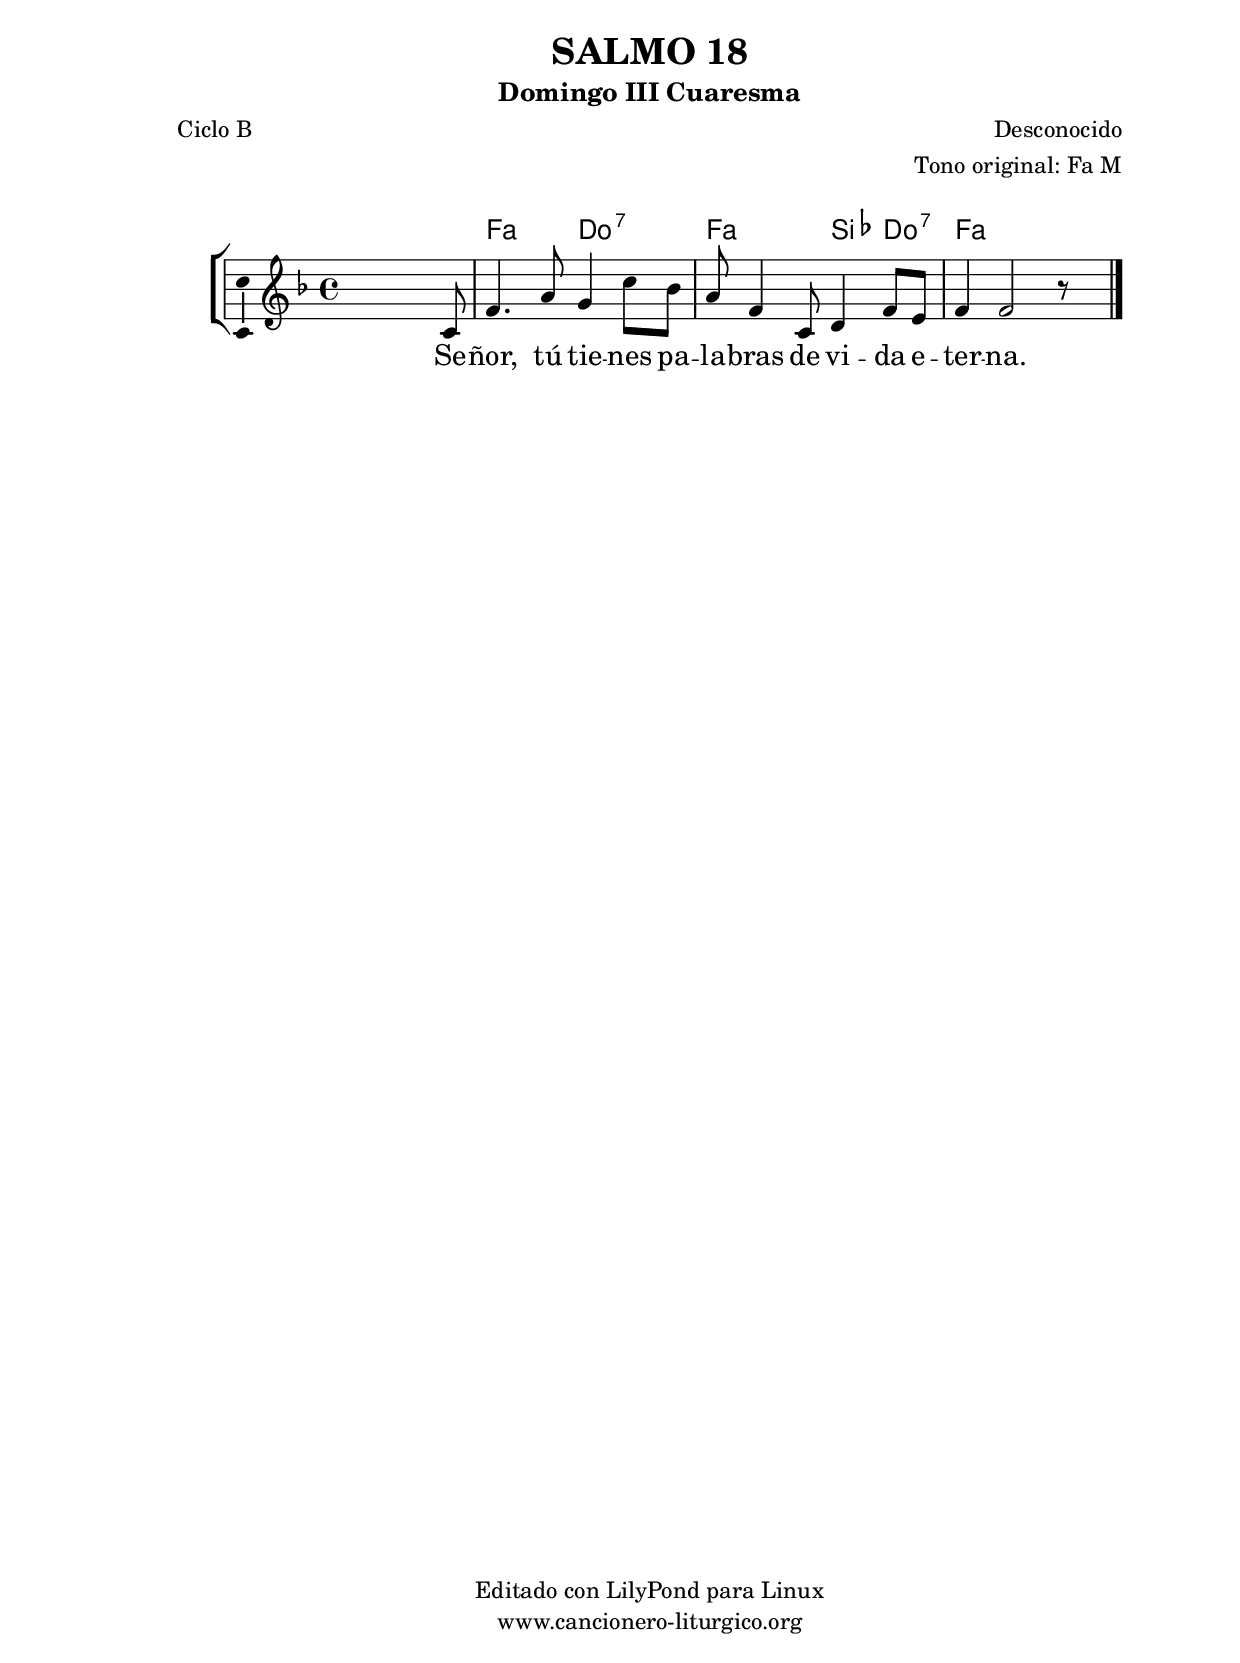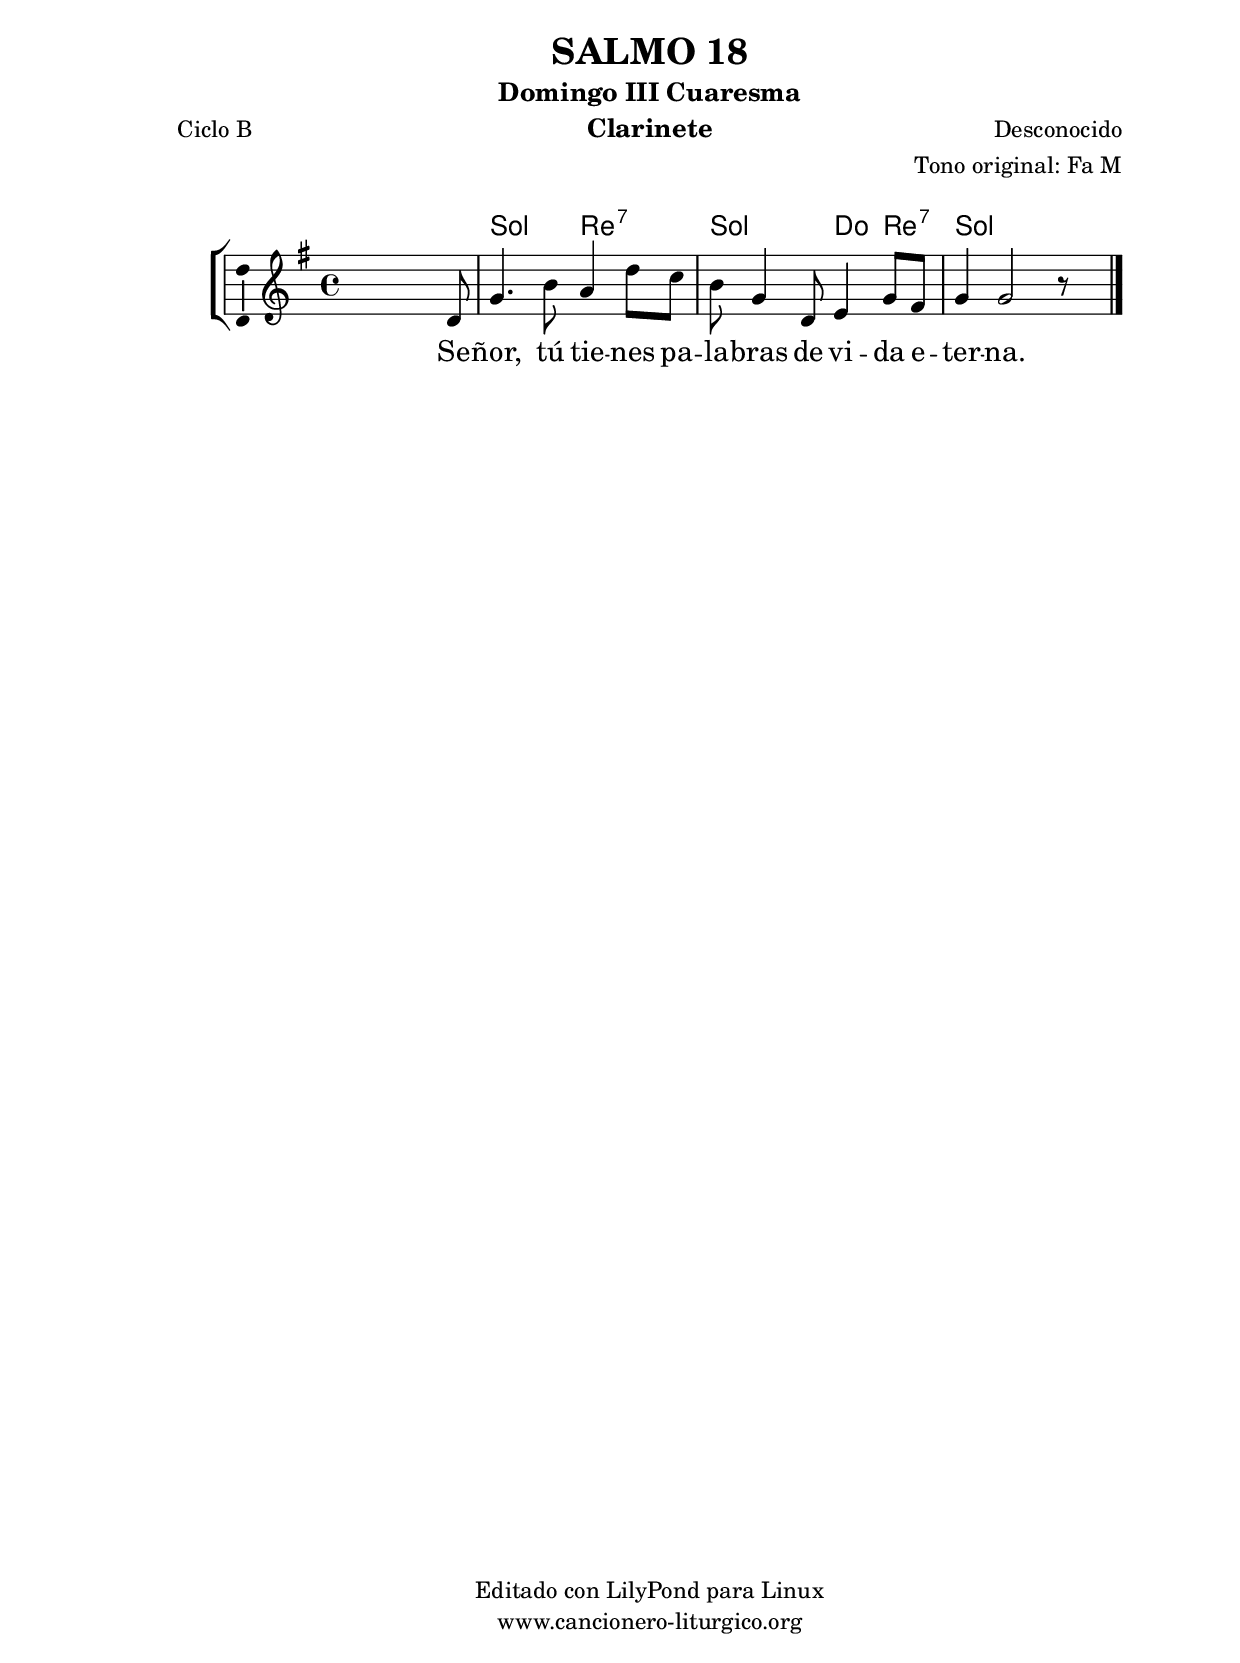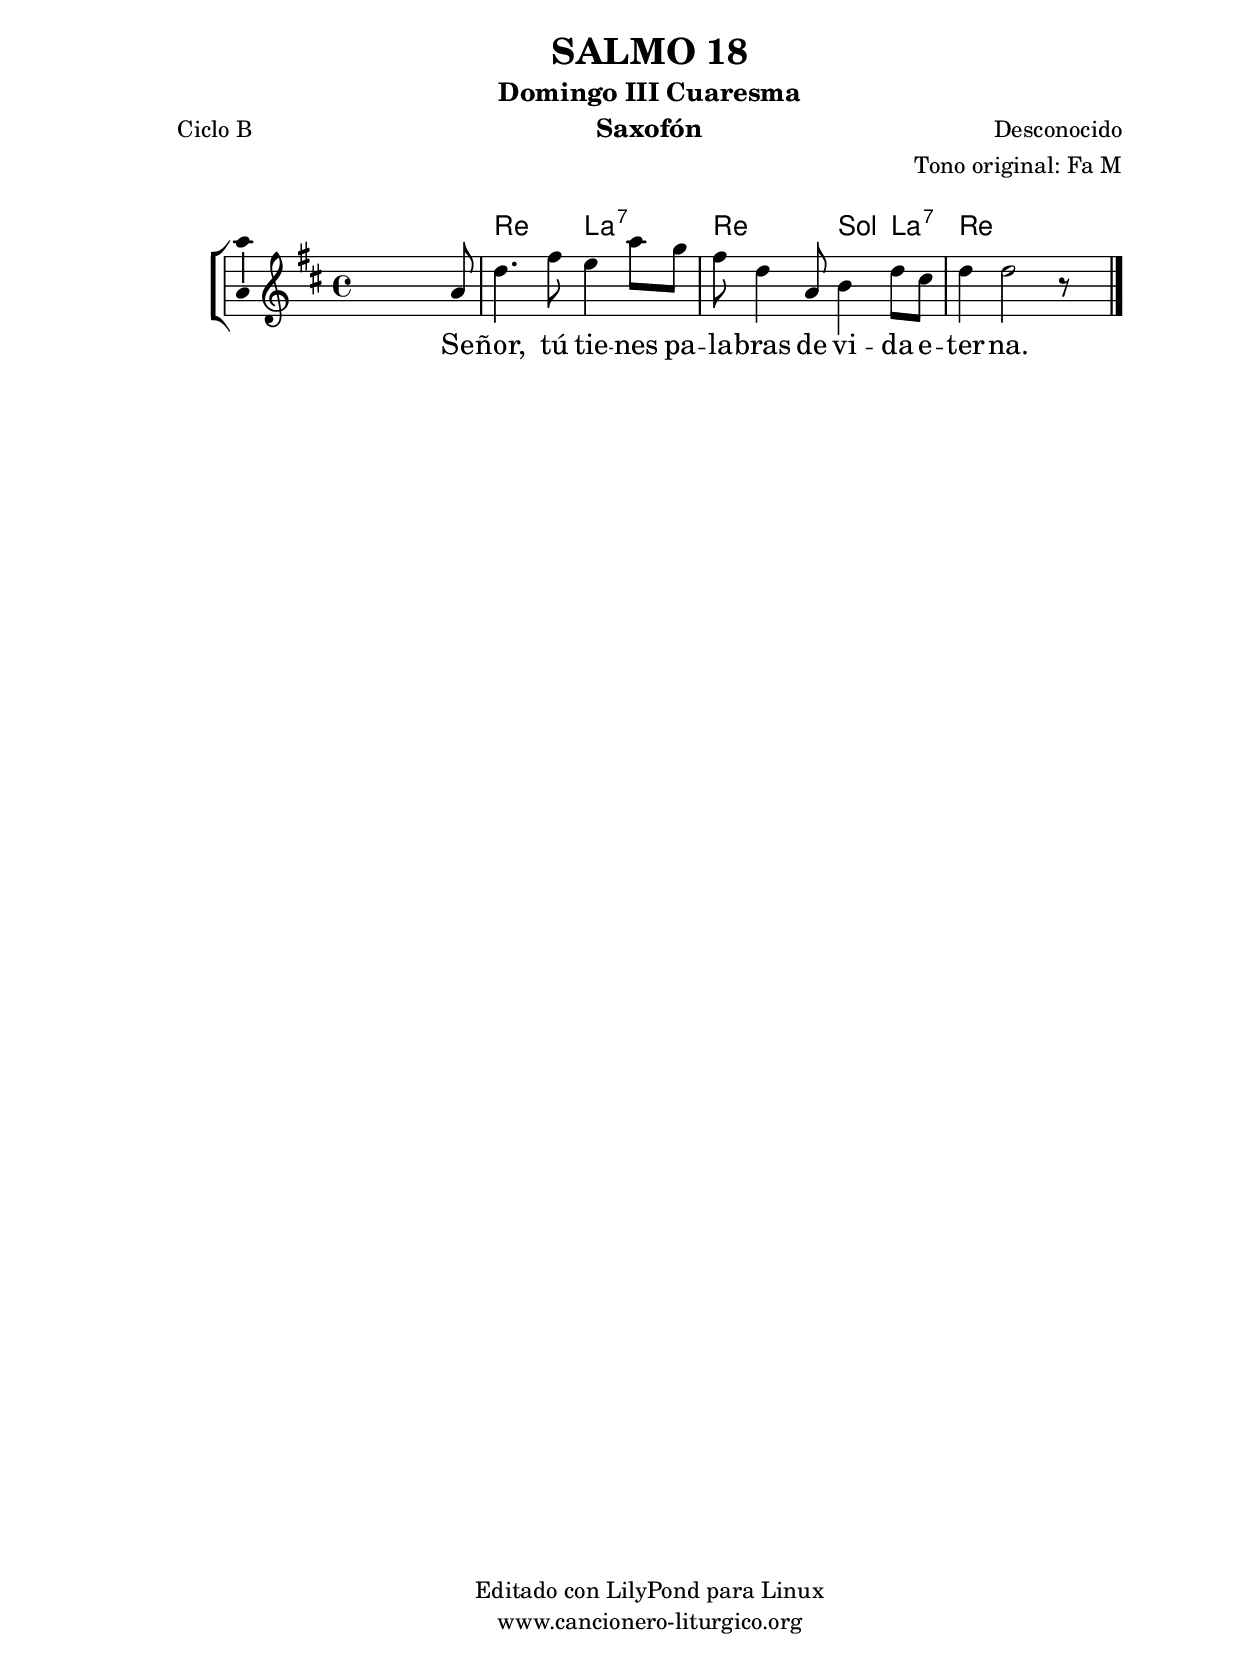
%
%para convertir .midi en .wav:
%timidity filename.midi -Ow -o finename.wav
%
%
%Para convertir de .wav a .mp3:
%lame -h -m j filename.wav
%
%
%para escuchar el midi:
%timidity nombrefichero.midi
%


%versión de lilypond para la que se ha escrito esta partitura:
\version "2.16.0"

	%Tamaño papel
	#(set-default-paper-size "a4")
	%Tamaño partitura
	#(set-global-staff-size 20)
	%No responde al pulsar sobre una nota
	#(ly:set-option 'point-and-click #f)

%parámetros del encabezamiento:
\header {
	title = "SALMO 18"
	subtitle = "Domingo III Cuaresma"
	composer = "Desconocido"
	poet = "Ciclo B"
	meter = ""
	arranger = "Tono original: Fa M"
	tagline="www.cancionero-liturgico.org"
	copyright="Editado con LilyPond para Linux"
	}

%parámetros asociados al papel:
\paper  {
	oddHeaderMarkup = \markup {\fill-line { \on-the-fly #not-first-page \fromproperty #'header:title \on-the-fly #not-first-page \fromproperty #'header:composer }}
	evenHeaderMarkup = \markup {\fill-line { \fromproperty #'header:composer \fromproperty #'header:title }}
	#(set-paper-size "a4")
	print-page-number = ##f
	first-page-number = 1
	print-first-page-number = ##f
%	head-separation = 3.0 \cm
	top-margin = 2.0 \cm
	bottom-margin = 0.5\cm
%%%	bottom-margin = -1.0\cm
	left-margin = 3.0 \cm
	line-width = 16.0 \cm 
	indent = 8\mm
	interscoreline = 2.\mm
	between-system-space = 15\mm
%	para que las partituras no llenen la hoja:
	ragged-bottom = ##t
%	idem para la última hoja:
	ragged-last-bottom = ##f
%	para que las partituras llenen el ancho del papel:
	ragged-last = ##f
	after-title-space = 2.5 \cm
%page-count=1
%system-count=8

	%Flexible Vertical Spacing
%	markup-markup-spacing =
%	#'((basic-distance . 15) (minimum-distance . 15) (padding . 3))
	markup-system-spacing =
	#'((basic-distance . 15) (minimum-distance . 15) (padding . 3))
	system-system-spacing =
	#'((basic-distance . 15) (minimum-distance . 15) (padding . 3))
	score-system-spacing =
	#'((basic-distance . 15) (minimum-distance . 15) (padding . 5))
%	top-system-spacing = % header
%	#'((basic-distance . 8) (minimum-distance . 0) (padding . 3))
%	top-markup-spacing =
%	#'((basic-distance . 20) (minimum-distance . 20) (padding . 3))
	last-bottom-spacing = % footer
	#'((basic-distance . 5) (minimum-distance . 5) (padding . 3))
%	score-markup-spacing =
%	#'((basic-distance . 16) (minimum-distance . 13) (padding . 3))

	}


%parámetros que afectan a toda la partitura:
global =  {
	%clave de sol (G):
	\clef G
	%armadura:
%	\transpose c a
	\key f \major
	\tempo 4=80
	\set Score.tempoHideNote = ##t
	}


acordes = {
	\italianChords
	\chordmode {
%	\transpose c a
{

s1
f2 c:7 f bes4 c:7 f1

	}
	}
}

melodia = 
%\transpose c a
{
	\relative c'{
	\time 4/4

s2 s4 s8 c8
f4. a8 g4 c8 bes
a8 f4 c8 d4 f8 e
f4 f2 r8 s8

	\bar "|."
	}
	}


texto = \lyricmode {
Se -- ñor, tú tie -- nes pa -- la -- bras de vi -- da e -- ter -- na.
	}


acordesStaff = \context ChordNames = acordesStaff <<
	\set chordChanges = ##t
	\acordes
	>>


vozStaff = \context Voice = vozStaff
\with {\consists "Ambitus_engraver"}
<<
%	\set Staff.instrumentName = ""
%	\set Staff.shortInstrumentName = ""
%	\set Staff.midiInstrument = #"clarinet"
%	\set Staff.midiInstrument = #"cello"
%	\set Staff.midiInstrument = #"flute"
	\set Staff.midiInstrument = #"electric guitar (jazz)"
%	\set Staff.midiInstrument = #"english horn"
%	\set Staff.midiInstrument = #"violin"
%	\set Staff.midiInstrument = #"glockenspiel"
	\set Staff.midiMinimumVolume = #0.7
	\set Staff.midiMaximumVolume = #0.9
	\global
	\melodia
	>>


textoStaff = \context Lyrics = textoStaff <<
	\lyricsto vozStaff \texto
	>>

\book {
	\score {
		\context ChoirStaff {
			\override StaffGroup.SystemStartBracket #'collapse-height = #1
			\override Score.SystemStartBar #'collapse-height = #1
			<<
			\acordesStaff
			\vozStaff
			\textoStaff
			>>
			}
		\layout {
	    		\context {
				\Lyrics
				\override LyricText #'font-size = #2
				}
	   		 \context {
				\Score
				%fontSize = #3
				\override StaffSymbol #'staff-space = #(magstep +3)
				%\override Beam #'thickness = #0.55
				%\override SpacingSpanner #'spacing-increment = #1.0
				%\override Slur #'height-limit = #1.5
				}
			}
		}
	\score {
		\unfoldRepeats
		\context ChoirStaff {
			<<
			\acordesStaff
			\vozStaff
			>>
			}
		\midi {
	  		\context {
	  			\Score
				tempoWholesPerMinute = #(ly:make-moment 70 4)
				}
			}
		}
	}

%Partitura para clarinete
#(define output-suffix "C")
\book {
	\header{
		instrument = "Clarinete"
		}
	\score {
		\context ChoirStaff {
			\override StaffGroup.SystemStartBracket #'collapse-height = #1
			\override Score.SystemStartBar #'collapse-height = #1
\transpose c d
			<<
			\acordesStaff
			\vozStaff
			\textoStaff
			>>
			}
		\layout {
	    		\context {
				\Lyrics
				\override LyricText #'font-size = #2
				}
	   		 \context {
				\Score
				%fontSize = #3
				\override StaffSymbol #'staff-space = #(magstep +3)
				%\override Beam #'thickness = #0.55
				%\override SpacingSpanner #'spacing-increment = #1.0
				%\override Slur #'height-limit = #1.5
				}
			}
		}
	}

%Partitura para saxofón
#(define output-suffix "S")
\book {
	\header{
		instrument = "Saxofón"
		}
	\score {
		\context ChoirStaff {
			\override StaffGroup.SystemStartBracket #'collapse-height = #1
			\override Score.SystemStartBar #'collapse-height = #1
\transpose c a
			<<
			\acordesStaff
			\vozStaff
			\textoStaff
			>>
			}
		\layout {
	    		\context {
				\Lyrics
				\override LyricText #'font-size = #2
				}
	   		 \context {
				\Score
				%fontSize = #3
				\override StaffSymbol #'staff-space = #(magstep +3)
				%\override Beam #'thickness = #0.55
				%\override SpacingSpanner #'spacing-increment = #1.0
				%\override Slur #'height-limit = #1.5
				}
			}
		}
	}

